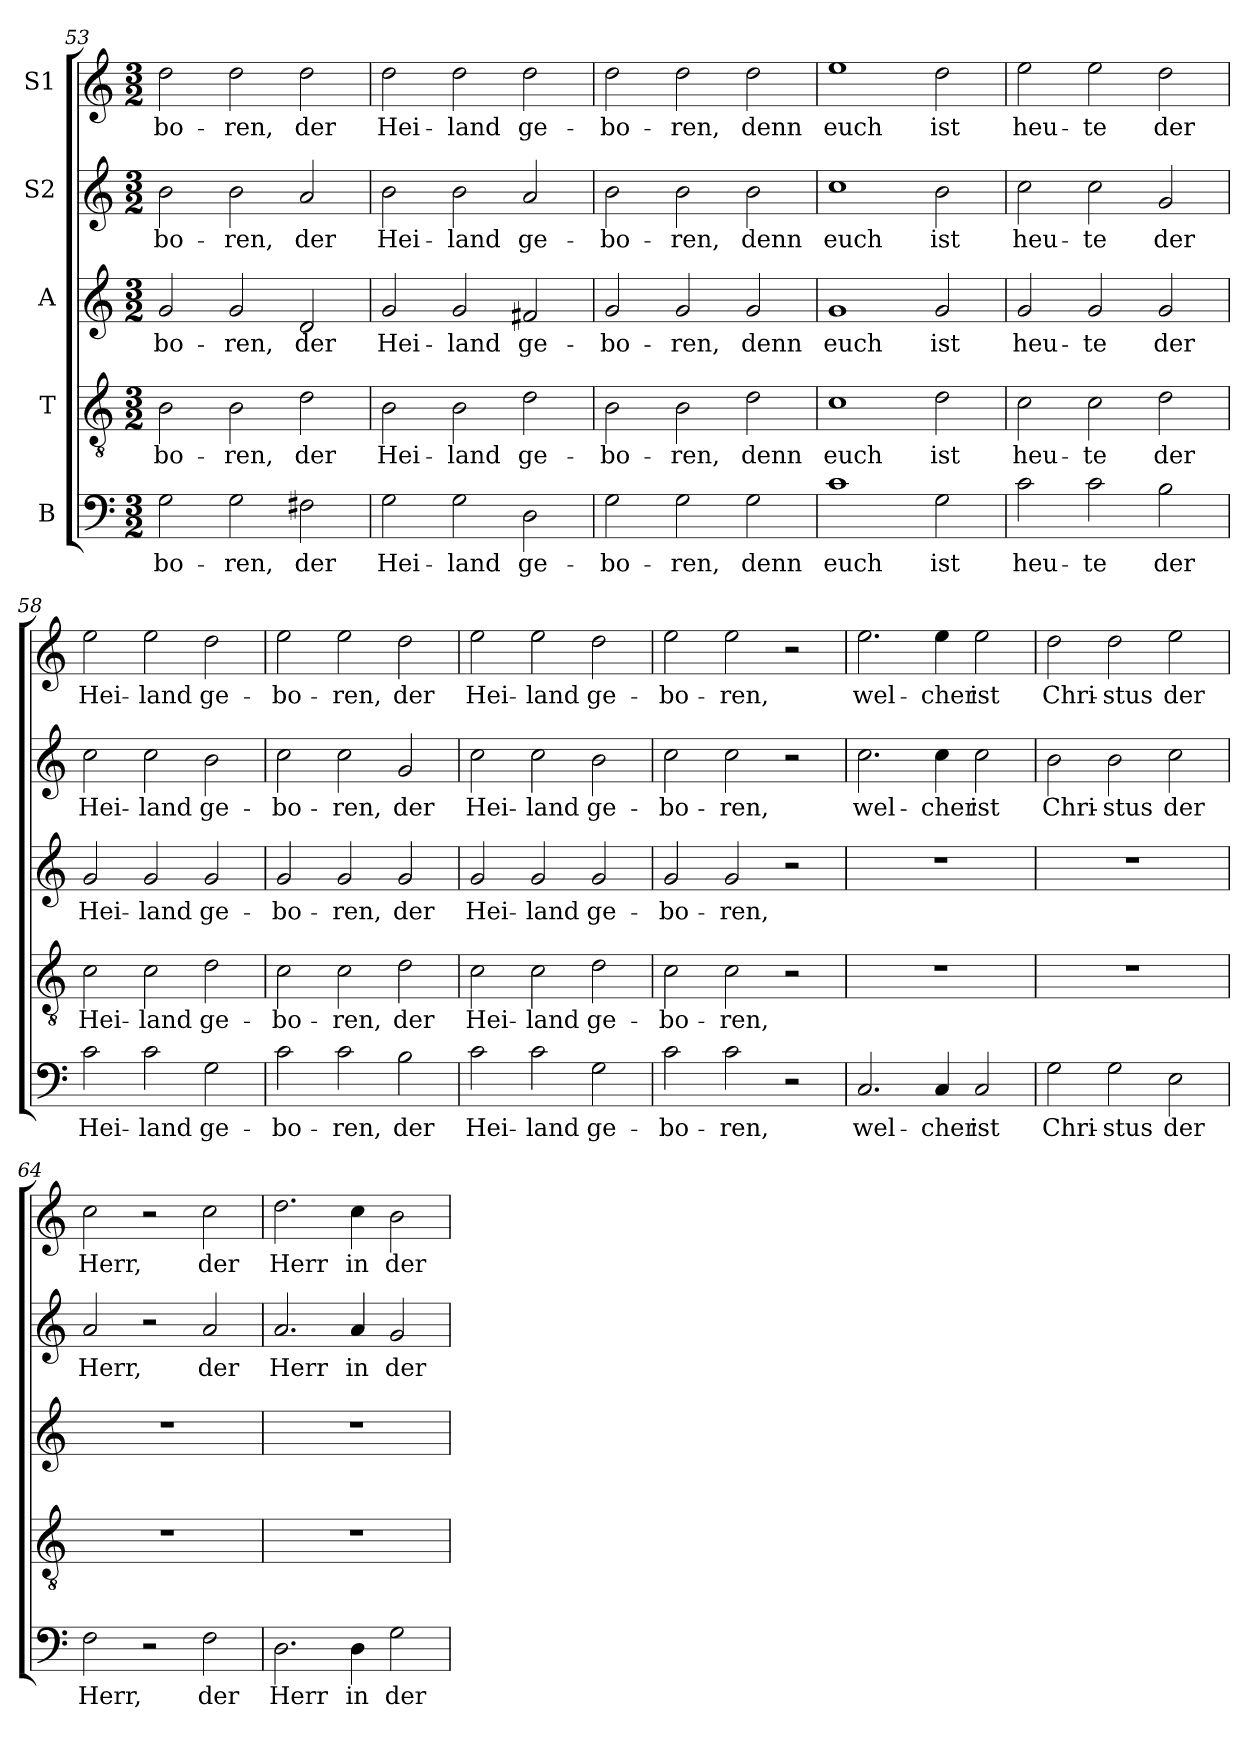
**kern	**text	**kern	**text	**kern	**text	**kern	**text	**kern	**text
*part5	*part5	*part4	*part4	*part3	*part3	*part2	*part2	*part1	*part1
*staff5	*staff5	*staff4	*staff4	*staff3	*staff3	*staff2	*staff2	*staff1	*staff1
*I"B	*	*I"T	*	*I"A	*	*I"S2	*	*I"S1	*
!!LO:LB:g=z
*clefF4	*	*clefGv2	*	*clefG2	*	*clefG2	*	*clefG2	*
*k[]	*	*k[]	*	*k[]	*	*k[]	*	*k[]	*
*M3/2	*	*M3/2	*	*M3/2	*	*M3/2	*	*M3/2	*
=53	=53	=53	=53	=53	=53	=53	=53	=53	=53
!	!LO:LY:b	!	!LO:LY:b	!	!LO:LY:b	!	!LO:LY:b	!	!LO:LY:b
2G\	-bo-	2B\	-bo-	2g/	-bo-	2b\	-bo-	2dd\	-bo-
!	!LO:LY:b	!	!LO:LY:b	!	!LO:LY:b	!	!LO:LY:b	!	!LO:LY:b
2G\	-ren,	2B\	-ren,	2g/	-ren,	2b\	-ren,	2dd\	-ren,
!	!LO:LY:b	!	!LO:LY:b	!	!LO:LY:b	!	!LO:LY:b	!	!LO:LY:b
2F#X\	der	2d\	der	2d/	der	2a/	der	2dd\	der
=54	=54	=54	=54	=54	=54	=54	=54	=54	=54
!	!LO:LY:b	!	!LO:LY:b	!	!LO:LY:b	!	!LO:LY:b	!	!LO:LY:b
2G\	Hei-	2B\	Hei-	2g/	Hei-	2b\	Hei-	2dd\	Hei-
!	!LO:LY:b	!	!LO:LY:b	!	!LO:LY:b	!	!LO:LY:b	!	!LO:LY:b
2G\	-land	2B\	-land	2g/	-land	2b\	-land	2dd\	-land
!	!LO:LY:b	!	!LO:LY:b	!	!LO:LY:b	!	!LO:LY:b	!	!LO:LY:b
2D\	ge-	2d\	ge-	2f#X/	ge-	2a/	ge-	2dd\	ge-
=55	=55	=55	=55	=55	=55	=55	=55	=55	=55
!	!LO:LY:b	!	!LO:LY:b	!	!LO:LY:b	!	!LO:LY:b	!	!LO:LY:b
2G\	-bo-	2B\	-bo-	2g/	-bo-	2b\	-bo-	2dd\	-bo-
!	!LO:LY:b	!	!LO:LY:b	!	!LO:LY:b	!	!LO:LY:b	!	!LO:LY:b
2G\	-ren,	2B\	-ren,	2g/	-ren,	2b\	-ren,	2dd\	-ren,
!	!LO:LY:b	!	!LO:LY:b	!	!LO:LY:b	!	!LO:LY:b	!	!LO:LY:b
2G\	denn	2d\	denn	2g/	denn	2b\	denn	2dd\	denn
=56	=56	=56	=56	=56	=56	=56	=56	=56	=56
!	!LO:LY:b	!	!LO:LY:b	!	!LO:LY:b	!	!LO:LY:b	!	!LO:LY:b
1c	euch	1c	euch	1g	euch	1cc	euch	1ee	euch
!	!LO:LY:b	!	!LO:LY:b	!	!LO:LY:b	!	!LO:LY:b	!	!LO:LY:b
2G\	ist	2d\	ist	2g/	ist	2b\	ist	2dd\	ist
=57	=57	=57	=57	=57	=57	=57	=57	=57	=57
!	!LO:LY:b	!	!LO:LY:b	!	!LO:LY:b	!	!LO:LY:b	!	!LO:LY:b
2c\	heu-	2c\	heu-	2g/	heu-	2cc\	heu-	2ee\	heu-
!	!LO:LY:b	!	!LO:LY:b	!	!LO:LY:b	!	!LO:LY:b	!	!LO:LY:b
2c\	-te	2c\	-te	2g/	-te	2cc\	-te	2ee\	-te
!	!LO:LY:b	!	!LO:LY:b	!	!LO:LY:b	!	!LO:LY:b	!	!LO:LY:b
2B\	der	2d\	der	2g/	der	2g/	der	2dd\	der
=58	=58	=58	=58	=58	=58	=58	=58	=58	=58
!	!LO:LY:b	!	!LO:LY:b	!	!LO:LY:b	!	!LO:LY:b	!	!LO:LY:b
2c\	Hei-	2c\	Hei-	2g/	Hei-	2cc\	Hei-	2ee\	Hei-
!	!LO:LY:b	!	!LO:LY:b	!	!LO:LY:b	!	!LO:LY:b	!	!LO:LY:b
2c\	-land	2c\	-land	2g/	-land	2cc\	-land	2ee\	-land
!	!LO:LY:b	!	!LO:LY:b	!	!LO:LY:b	!	!LO:LY:b	!	!LO:LY:b
2G\	ge-	2d\	ge-	2g/	ge-	2b\	ge-	2dd\	ge-
!!LO:PB:g=z
=59	=59	=59	=59	=59	=59	=59	=59	=59	=59
!	!LO:LY:b	!	!LO:LY:b	!	!LO:LY:b	!	!LO:LY:b	!	!LO:LY:b
2c\	-bo-	2c\	-bo-	2g/	-bo-	2cc\	-bo-	2ee\	-bo-
!	!LO:LY:b	!	!LO:LY:b	!	!LO:LY:b	!	!LO:LY:b	!	!LO:LY:b
2c\	-ren,	2c\	-ren,	2g/	-ren,	2cc\	-ren,	2ee\	-ren,
!	!LO:LY:b	!	!LO:LY:b	!	!LO:LY:b	!	!LO:LY:b	!	!LO:LY:b
2B\	der	2d\	der	2g/	der	2g/	der	2dd\	der
=60	=60	=60	=60	=60	=60	=60	=60	=60	=60
!	!LO:LY:b	!	!LO:LY:b	!	!LO:LY:b	!	!LO:LY:b	!	!LO:LY:b
2c\	Hei-	2c\	Hei-	2g/	Hei-	2cc\	Hei-	2ee\	Hei-
!	!LO:LY:b	!	!LO:LY:b	!	!LO:LY:b	!	!LO:LY:b	!	!LO:LY:b
2c\	-land	2c\	-land	2g/	-land	2cc\	-land	2ee\	-land
!	!LO:LY:b	!	!LO:LY:b	!	!LO:LY:b	!	!LO:LY:b	!	!LO:LY:b
2G\	ge-	2d\	ge-	2g/	ge-	2b\	ge-	2dd\	ge-
=61	=61	=61	=61	=61	=61	=61	=61	=61	=61
!	!LO:LY:b	!	!LO:LY:b	!	!LO:LY:b	!	!LO:LY:b	!	!LO:LY:b
2c\	-bo-	2c\	-bo-	2g/	-bo-	2cc\	-bo-	2ee\	-bo-
!	!LO:LY:b	!	!LO:LY:b	!	!LO:LY:b	!	!LO:LY:b	!	!LO:LY:b
2c\	-ren,	2c\	-ren,	2g/	-ren,	2cc\	-ren,	2ee\	-ren,
2r	.	2r	.	2r	.	2r	.	2r	.
=62	=62	=62	=62	=62	=62	=62	=62	=62	=62
!	!LO:LY:b	!	!	!	!	!	!LO:LY:b	!	!LO:LY:b
2.C/	wel-	1.r	.	1.r	.	2.cc\	wel-	2.ee\	wel-
!	!LO:LY:b	!	!	!	!	!	!LO:LY:b	!	!LO:LY:b
4C/	-cher	.	.	.	.	4cc\	-cher	4ee\	-cher
!	!LO:LY:b	!	!	!	!	!	!LO:LY:b	!	!LO:LY:b
2C/	ist	.	.	.	.	2cc\	ist	2ee\	ist
=63	=63	=63	=63	=63	=63	=63	=63	=63	=63
!	!LO:LY:b	!	!	!	!	!	!LO:LY:b	!	!LO:LY:b
2G\	Chri-	1.r	.	1.r	.	2b\	Chri-	2dd\	Chri-
!	!LO:LY:b	!	!	!	!	!	!LO:LY:b	!	!LO:LY:b
2G\	-stus	.	.	.	.	2b\	-stus	2dd\	-stus
!	!LO:LY:b	!	!	!	!	!	!LO:LY:b	!	!LO:LY:b
2E\	der	.	.	.	.	2cc\	der	2ee\	der
=64	=64	=64	=64	=64	=64	=64	=64	=64	=64
!	!LO:LY:b	!	!	!	!	!	!LO:LY:b	!	!LO:LY:b
2F\	Herr,	1.r	.	1.r	.	2a/	Herr,	2cc\	Herr,
2r	.	.	.	.	.	2r	.	2r	.
!	!LO:LY:b	!	!	!	!	!	!LO:LY:b	!	!LO:LY:b
2F\	der	.	.	.	.	2a/	der	2cc\	der
!!LO:LB:g=z
=65	=65	=65	=65	=65	=65	=65	=65	=65	=65
!	!LO:LY:b	!	!	!	!	!	!LO:LY:b	!	!LO:LY:b
2.D\	Herr	1.r	.	1.r	.	2.a/	Herr	2.dd\	Herr
!	!LO:LY:b	!	!	!	!	!	!LO:LY:b	!	!LO:LY:b
4D\	in	.	.	.	.	4a/	in	4cc\	in
!	!LO:LY:b	!	!	!	!	!	!LO:LY:b	!	!LO:LY:b
2G\	der	.	.	.	.	2g/	der	2b\	der
=	=	=	=	=	=	=	=	=	=
*-	*-	*-	*-	*-	*-	*-	*-	*-	*-
